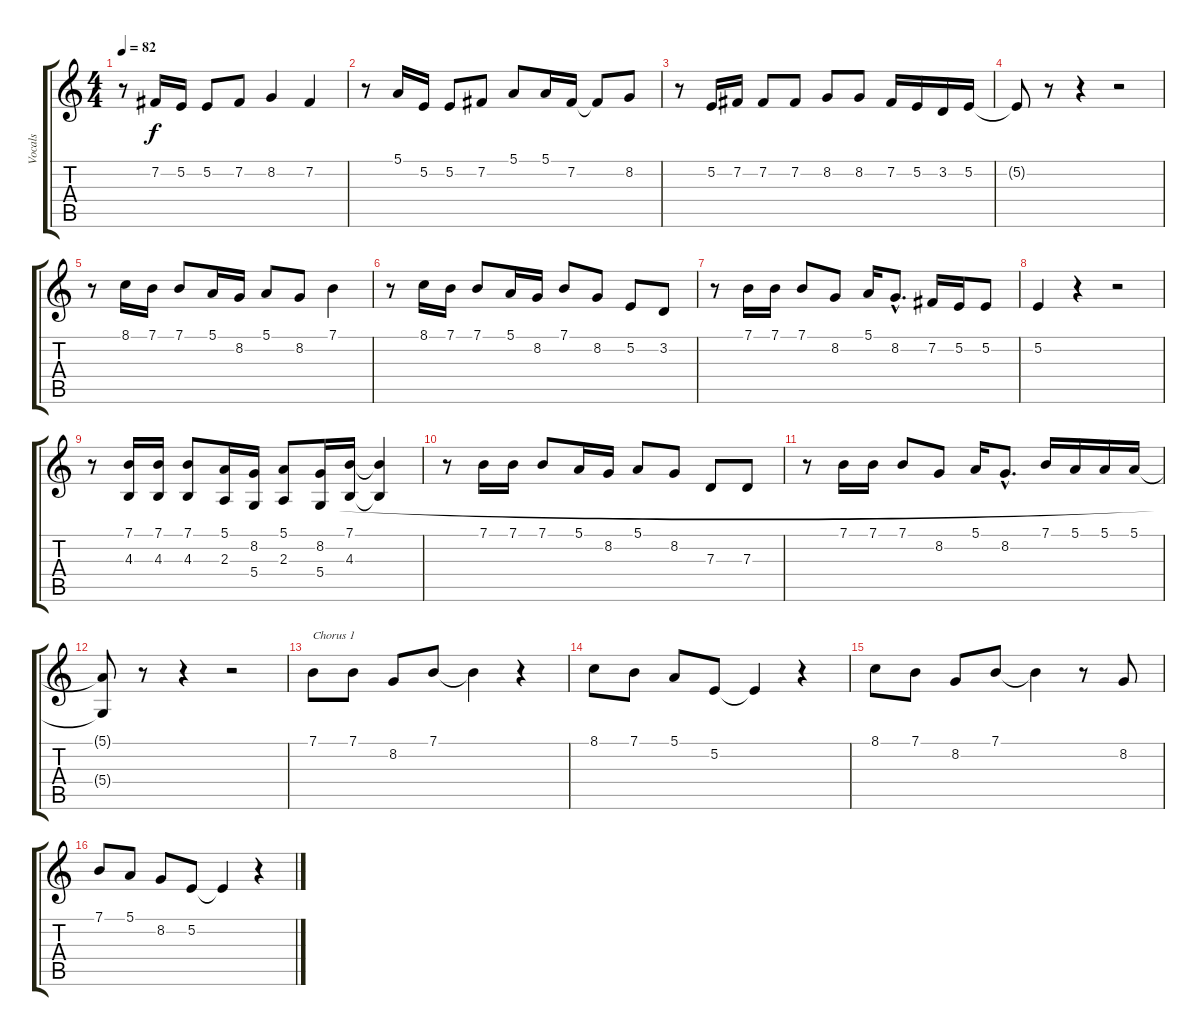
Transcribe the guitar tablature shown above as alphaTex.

\track ("Vocals" "Vocals") {instrument cello}
\staff {score tabs}
\tuning (E4 B3 G3 D3 A2 E2) {hide}
\ts (4 4)
\tempo 82
\clef g2
\ks c
r.8{dy f} 7.2.16 5.2.16 5.2.8 7.2.8 8.2.4 7.2.4 |
r.8 5.1.16 5.2.16 5.2.8 7.2.8 5.1.8 5.1.16 7.2.16 7.2{t}.8 8.2.8 |
r.8 5.2.16 7.2.16 7.2.8 7.2.8 8.2.8 8.2.8 7.2.16 5.2.16 3.2.16 5.2.16 |
5.2{t}.8 r.8 r.4 r.2 |
r.8 8.1.16 7.1.16 7.1.8 5.1.16 8.2.16 5.1.8 8.2.8 7.1.4 |
r.8 8.1.16 7.1.16 7.1.8 5.1.16 8.2.16 7.1.8 8.2.8 5.2.8 3.2.8 |
r.8 7.1.16 7.1.16 7.1.8 8.2.8 5.1.16 8.2{hac}.8{d} 7.2.16 5.2.16 5.2.8 |
5.2.4 r.4 r.2 |
r.8 (7.1 4.3).16 (7.1 4.3).16 (7.1 4.3).8 (5.1 2.3).16 (8.2 5.4).16 (5.1 2.3).8 (8.2 5.4).16 (7.1 4.3).16 (7.1{t} 4.3{t}).4 |
r.8 7.1.16 7.1.16 7.1.8 5.1.16 8.2.16 5.1.8 8.2.8 7.3.8 7.3.8 |
r.8 7.1.16 7.1.16 7.1.8 8.2.8 5.1.16 8.2{hac}.8{d} 7.1.16 5.1.16 5.1.16 5.1.16 |
(5.1{t} 5.4{t}).8 r.8 r.4 r.2 |
7.1.8{txt "Chorus 1"} 7.1.8 8.2.8 7.1.8 7.1{t}.4 r.4 |
8.1.8 7.1.8 5.1.8 5.2.8 5.2{t}.4 r.4 |
8.1.8 7.1.8 8.2.8 7.1.8 7.1{t}.4 r.8 8.2.8 |
7.1.8 5.1.8 8.2.8 5.2.8 5.2{t}.4 r.4
